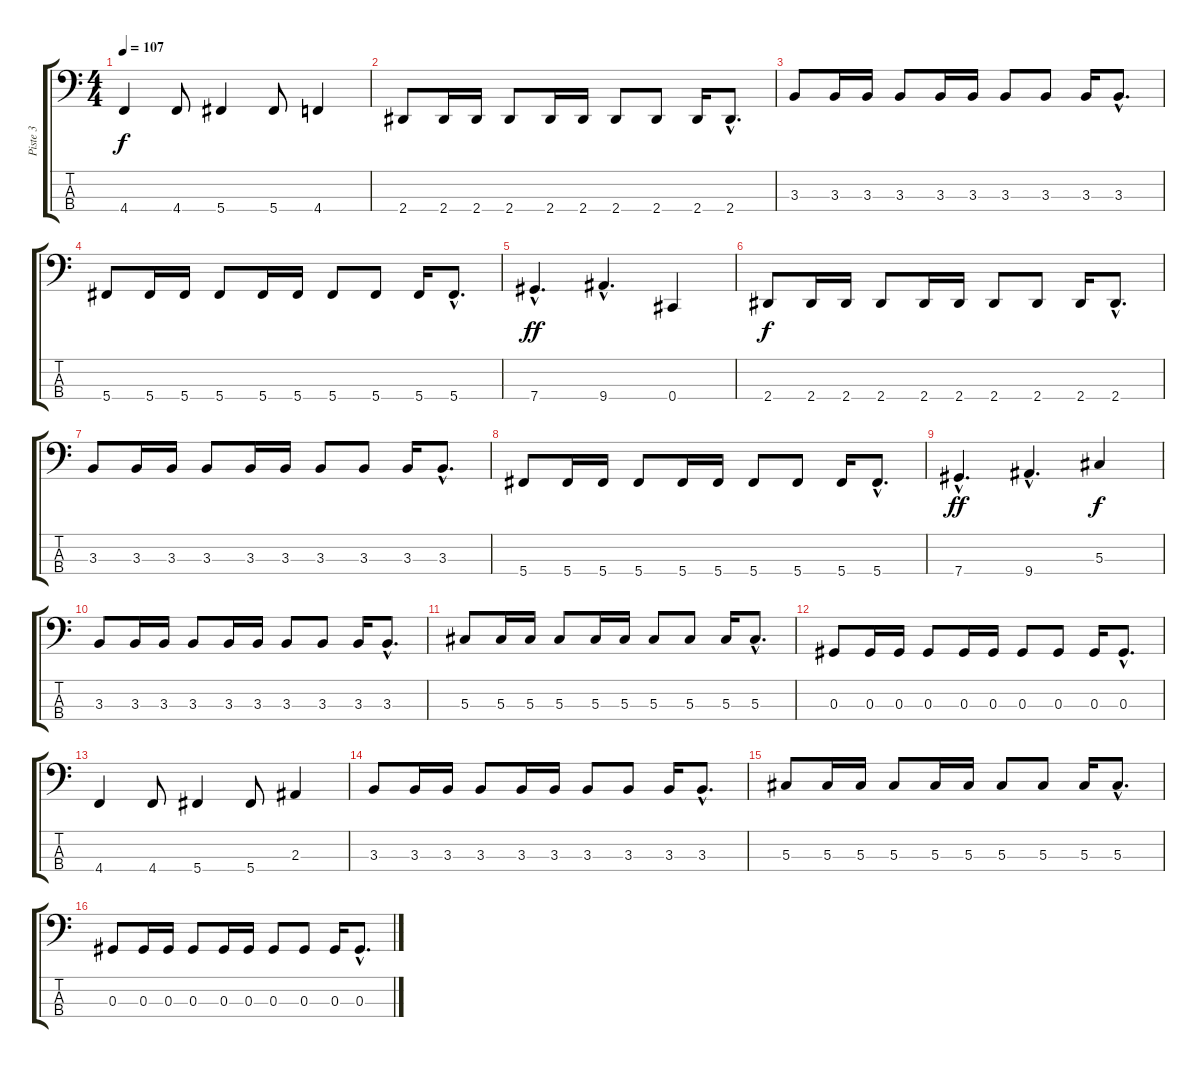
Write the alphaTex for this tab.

\track ("Piste 3" "Piste 3") {instrument electricbassfinger}
\staff {score tabs}
\tuning (Gb2 Db2 Ab1 Db1) {hide}
\ts (4 4)
\tempo 107
\clef f4
\ks c
4.4.4{dy f} 4.4.8 5.4.4 5.4.8 4.4.4 |
2.4.8 2.4.16 2.4.16 2.4.8 2.4.16 2.4.16 2.4.8 2.4.8 2.4.16 2.4{hac}.8{d} |
3.3.8 3.3.16 3.3.16 3.3.8 3.3.16 3.3.16 3.3.8 3.3.8 3.3.16 3.3{hac}.8{d} |
5.4.8 5.4.16 5.4.16 5.4.8 5.4.16 5.4.16 5.4.8 5.4.8 5.4.16 5.4{hac}.8{d} |
7.4{hac}.4{d dy ff} 9.4{hac}.4{d} 0.4.4 |
2.4.8{dy f} 2.4.16 2.4.16 2.4.8 2.4.16 2.4.16 2.4.8 2.4.8 2.4.16 2.4{hac}.8{d} |
3.3.8 3.3.16 3.3.16 3.3.8 3.3.16 3.3.16 3.3.8 3.3.8 3.3.16 3.3{hac}.8{d} |
5.4.8 5.4.16 5.4.16 5.4.8 5.4.16 5.4.16 5.4.8 5.4.8 5.4.16 5.4{hac}.8{d} |
7.4{hac}.4{d dy ff} 9.4{hac}.4{d} 5.3.4{dy f} |
3.3.8 3.3.16 3.3.16 3.3.8 3.3.16 3.3.16 3.3.8 3.3.8 3.3.16 3.3{hac}.8{d} |
5.3.8 5.3.16 5.3.16 5.3.8 5.3.16 5.3.16 5.3.8 5.3.8 5.3.16 5.3{hac}.8{d} |
0.3.8 0.3.16 0.3.16 0.3.8 0.3.16 0.3.16 0.3.8 0.3.8 0.3.16 0.3{hac}.8{d} |
4.4.4 4.4.8 5.4.4 5.4.8 2.3.4 |
3.3.8 3.3.16 3.3.16 3.3.8 3.3.16 3.3.16 3.3.8 3.3.8 3.3.16 3.3{hac}.8{d} |
5.3.8 5.3.16 5.3.16 5.3.8 5.3.16 5.3.16 5.3.8 5.3.8 5.3.16 5.3{hac}.8{d} |
0.3.8 0.3.16 0.3.16 0.3.8 0.3.16 0.3.16 0.3.8 0.3.8 0.3.16 0.3{hac}.8{d}
